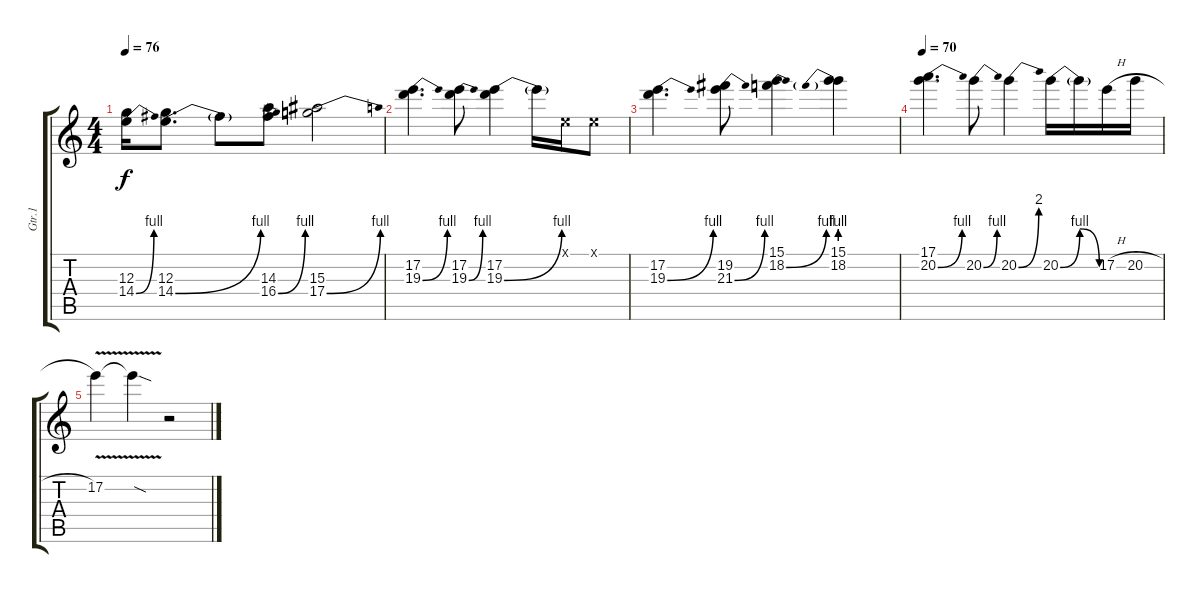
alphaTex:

\track ("Gtr.1" "Gtr.1") {instrument distortionguitar}
\staff {score tabs}
\tuning (E4 B3 G3 D3 A2 E2) {hide}
\ts (4 4)
\tempo 76
\clef g2
\ks c
(12.3 14.4{be (bend 0 0 60 4)}).16{dy f} (12.3 14.4{be (bend 0 0 60 4)}).8{d} 14.4{t}.8 (14.3 16.4{be (bend 0 0 60 4)}).8 (15.3 17.4{be (bend 0 0 60 4)}).2 |
(17.2 19.3{be (bend 0 0 60 4)}).4{d} (17.2 19.3{be (bend 0 0 60 4)}).8 (17.2 19.3{be (bend 0 0 60 4)}).4 19.3{t}.16 0.1{x}.16 0.1{x}.8 |
(17.2 19.3{be (bend 0 0 60 4)}).4{d} (19.2 21.3{be (bend 0 0 60 4)}).8 (15.1 18.2{be (bend 0 0 60 4)}).4 (15.1 18.2{be (prebend 0 4 60 4)}).4 |
\tempo 70
(17.1 20.2{be (bend 0 0 60 4)}).4{d} 20.2{be (bend 0 0 60 4)}.8 20.2{be (bend 0 0 60 8)}.4 20.2{be (bendrelease 0 0 16 4 45 4 60 0)}.16 20.2{t}.16 17.2{h}.16 20.2{h}.16 |
17.2{v}.4 17.2{v sod t}.4 r.2
